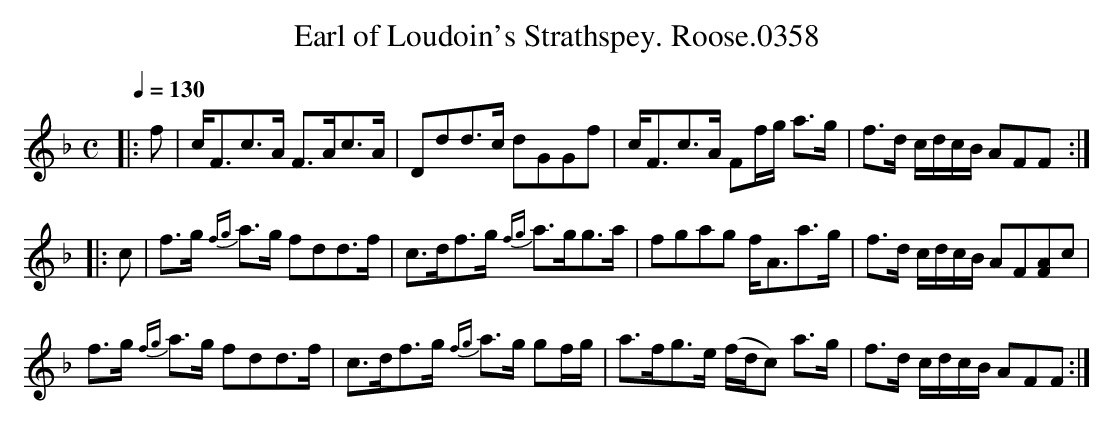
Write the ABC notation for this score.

X:1
T:Earl of Loudoin's Strathspey. Roose.0358
M:C
L:1/8
Q:1/4=130
K:F
|:f|c<Fc>A F>Ac>A|Ddd>c dGGf|c<Fc>A Ff/g/ a>g|f>d c/d/c/B/ AFF:|
|:c|f>g {fg}a>g fdd>f|c>df>g {fg}a>gg>a|fgag f<Aa>g|f>d c/d/c/B/ AF[AF]c|
f>g {fg}a>g fdd>f|c>df>g {fg}a>g gf/g/|a>fg>e (f/d/c) a>g|f>d c/d/c/B/ AFF:|
